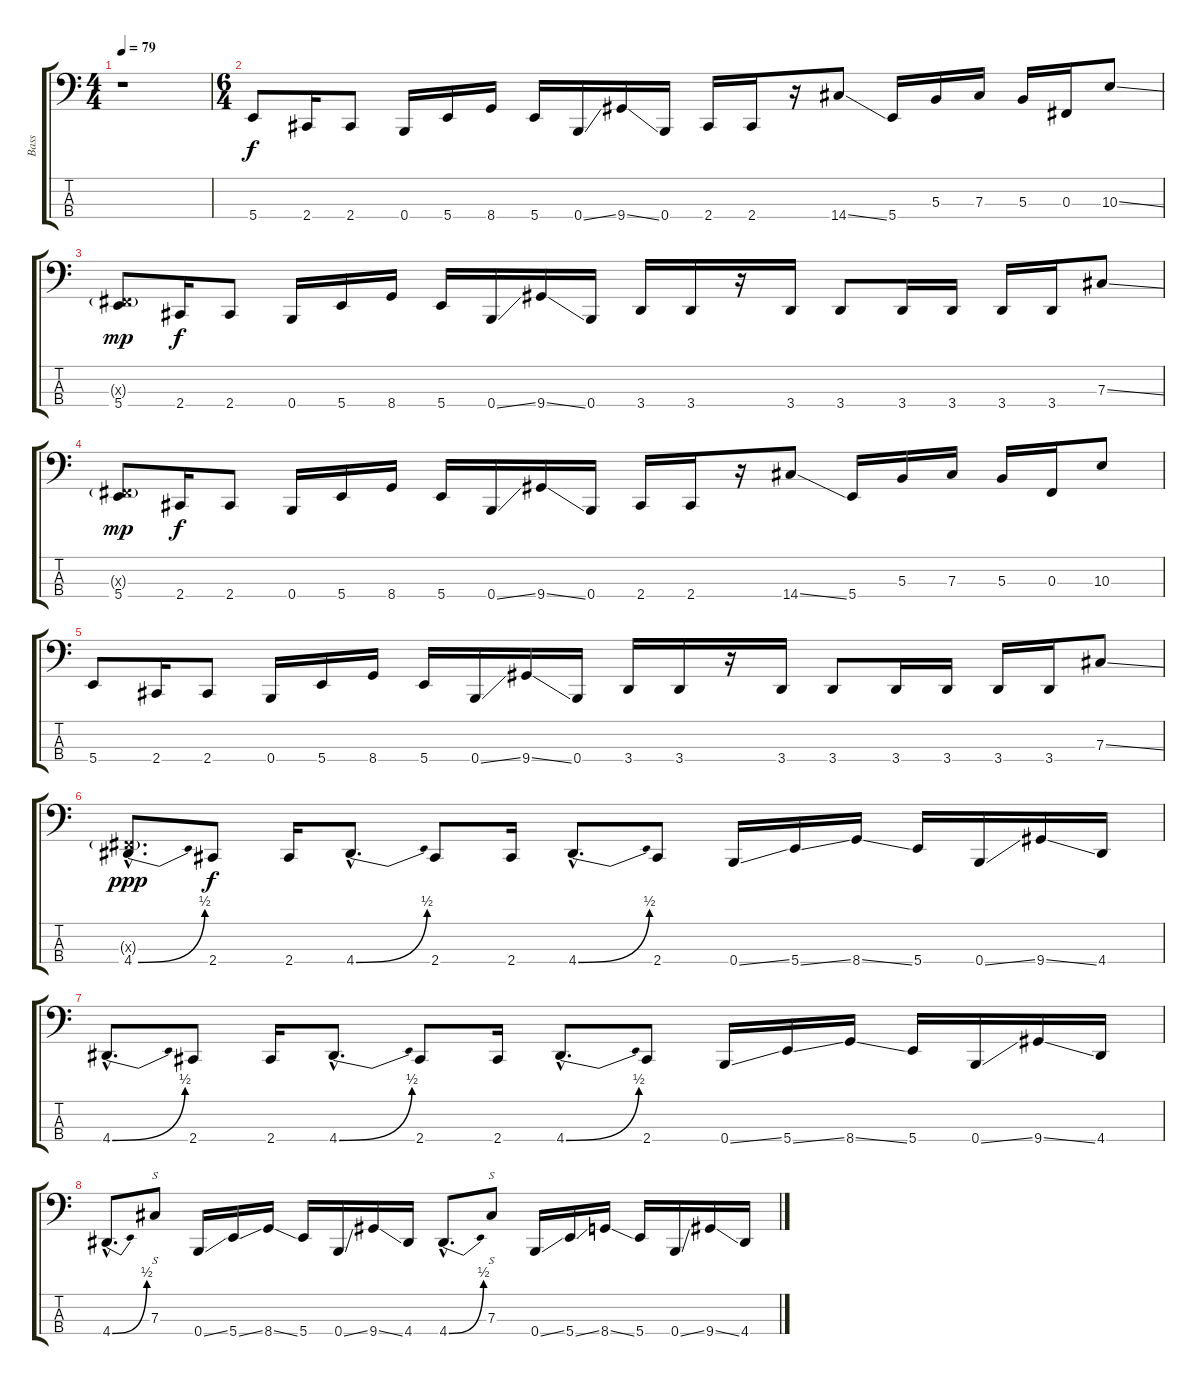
\track ("Bass" "Bass") {instrument electricbassfinger}
\staff {score tabs}
\tuning (E2 B1 Gb1 B0) {hide}
\ts (4 4)
\tempo 79
\clef f4
\ks c
r.1{dy f} |
\ts (6 4)
5.4.8 2.4.16 2.4.8 0.4.16 5.4.16 8.4.16 5.4.16 0.4{ss}.16 9.4{ss}.16 0.4.16 2.4.16 2.4.16 r.16 14.4{ss}.8 5.4.16 5.3.16 7.3.16 5.3.16 0.3.16 10.3{ss}.8 |
(0.3{g x} 5.4).8{dy mp} 2.4.16{dy f} 2.4.8 0.4.16 5.4.16 8.4.16 5.4.16 0.4{ss}.16 9.4{ss}.16 0.4.16 3.4.16 3.4.16 r.16 3.4.16 3.4.8 3.4.16 3.4.16 3.4.16 3.4.16 7.3{ss}.8 |
(0.3{g x} 5.4).8{dy mp} 2.4.16{dy f} 2.4.8 0.4.16 5.4.16 8.4.16 5.4.16 0.4{ss}.16 9.4{ss}.16 0.4.16 2.4.16 2.4.16 r.16 14.4{ss}.8 5.4.16 5.3.16 7.3.16 5.3.16 0.3.16 10.3.8 |
5.4.8 2.4.16 2.4.8 0.4.16 5.4.16 8.4.16 5.4.16 0.4{ss}.16 9.4{ss}.16 0.4.16 3.4.16 3.4.16 r.16 3.4.16 3.4.8 3.4.16 3.4.16 3.4.16 3.4.16 7.3{ss}.8 |
(0.3{g hac x} 4.4{be (bend 0 0 60 2) hac}).8{d dy ppp} 2.4.8{dy f} 2.4.16 4.4{be (bend 0 0 60 2) hac}.8{d} 2.4.8 2.4.16 4.4{be (bend 0 0 60 2) hac}.8{d} 2.4.8 0.4{ss}.16 5.4{ss}.16 8.4{ss}.16 5.4.16 0.4{ss}.16 9.4{ss}.16 4.4.16 |
4.4{be (bend 0 0 60 2) hac}.8{d} 2.4.8 2.4.16 4.4{be (bend 0 0 60 2) hac}.8{d} 2.4.8 2.4.16 4.4{be (bend 0 0 60 2) hac}.8{d} 2.4.8 0.4{ss}.16 5.4{ss}.16 8.4{ss}.16 5.4.16 0.4{ss}.16 9.4{ss}.16 4.4.16 |
4.4{be (bend 0 0 60 2) hac}.8{d} 7.3.8{s} 0.4{ss}.16 5.4{ss}.16 8.4{ss}.16 5.4.16 0.4{ss}.16 9.4{ss}.16 4.4.16 4.4{be (bend 0 0 60 2) hac}.8{d} 7.3.8{s} 0.4{ss}.16 5.4{ss}.16 8.4{ss}.16 5.4.16 0.4{ss}.16 9.4{ss}.16 4.4.16
